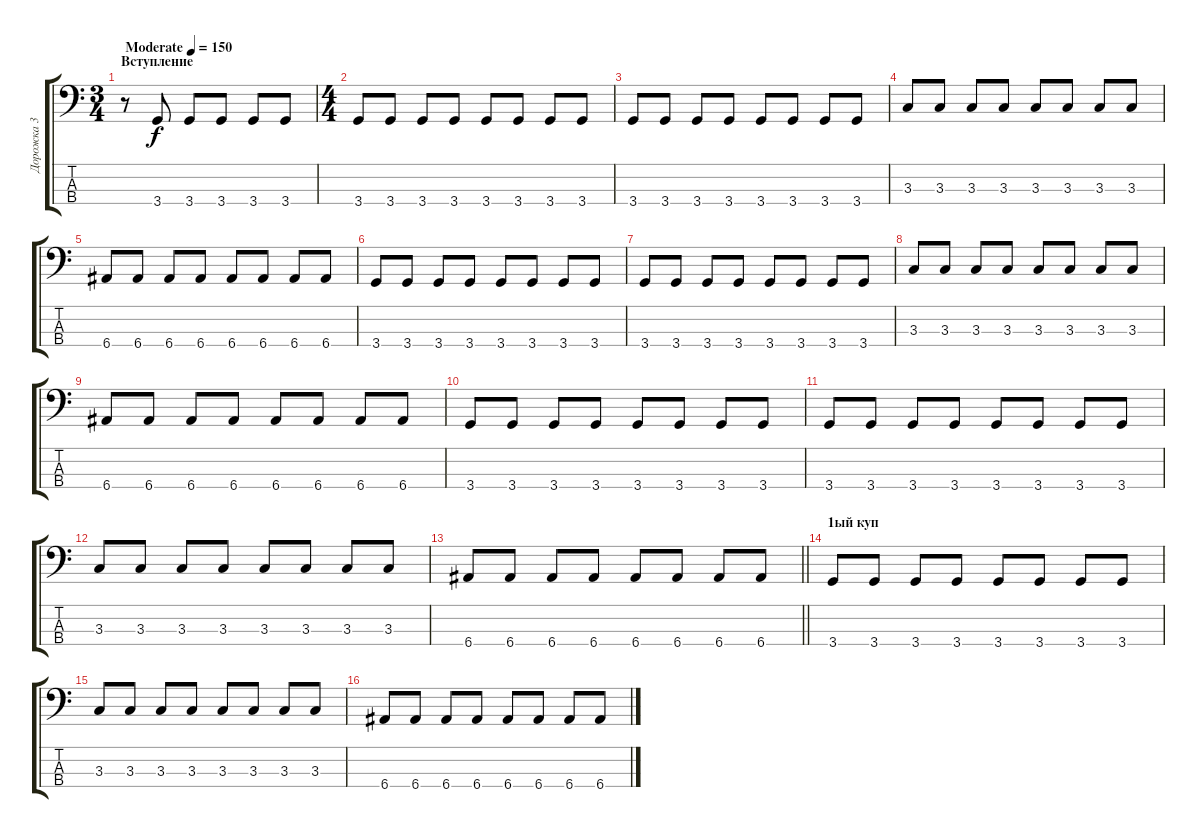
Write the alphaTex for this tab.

\track ("Дорожка 3" "Дорожка 3") {instrument electricbassfinger}
\staff {score tabs}
\tuning (G2 D2 A1 E1) {hide}
\ts (3 4)
\section ("" "Вступление")
\tempo (150 "Moderate")
\clef f4
\ks c
r.8{dy f instrument electricbassfinger} 3.4.8 3.4.8 3.4.8 3.4.8 3.4.8 |
\ts (4 4)
3.4.8 3.4.8 3.4.8 3.4.8 3.4.8 3.4.8 3.4.8 3.4.8 |
3.4.8 3.4.8 3.4.8 3.4.8 3.4.8 3.4.8 3.4.8 3.4.8 |
3.3.8 3.3.8 3.3.8 3.3.8 3.3.8 3.3.8 3.3.8 3.3.8 |
6.4.8 6.4.8 6.4.8 6.4.8 6.4.8 6.4.8 6.4.8 6.4.8 |
3.4.8 3.4.8 3.4.8 3.4.8 3.4.8 3.4.8 3.4.8 3.4.8 |
3.4.8 3.4.8 3.4.8 3.4.8 3.4.8 3.4.8 3.4.8 3.4.8 |
3.3.8 3.3.8 3.3.8 3.3.8 3.3.8 3.3.8 3.3.8 3.3.8 |
6.4.8 6.4.8 6.4.8 6.4.8 6.4.8 6.4.8 6.4.8 6.4.8 |
3.4.8 3.4.8 3.4.8 3.4.8 3.4.8 3.4.8 3.4.8 3.4.8 |
3.4.8 3.4.8 3.4.8 3.4.8 3.4.8 3.4.8 3.4.8 3.4.8 |
3.3.8 3.3.8 3.3.8 3.3.8 3.3.8 3.3.8 3.3.8 3.3.8 |
\barLineRight lightlight
6.4.8 6.4.8 6.4.8 6.4.8 6.4.8 6.4.8 6.4.8 6.4.8 |
\section ("" "1ый куп")
3.4.8 3.4.8 3.4.8 3.4.8 3.4.8 3.4.8 3.4.8 3.4.8 |
3.3.8 3.3.8 3.3.8 3.3.8 3.3.8 3.3.8 3.3.8 3.3.8 |
6.4.8 6.4.8 6.4.8 6.4.8 6.4.8 6.4.8 6.4.8 6.4.8
